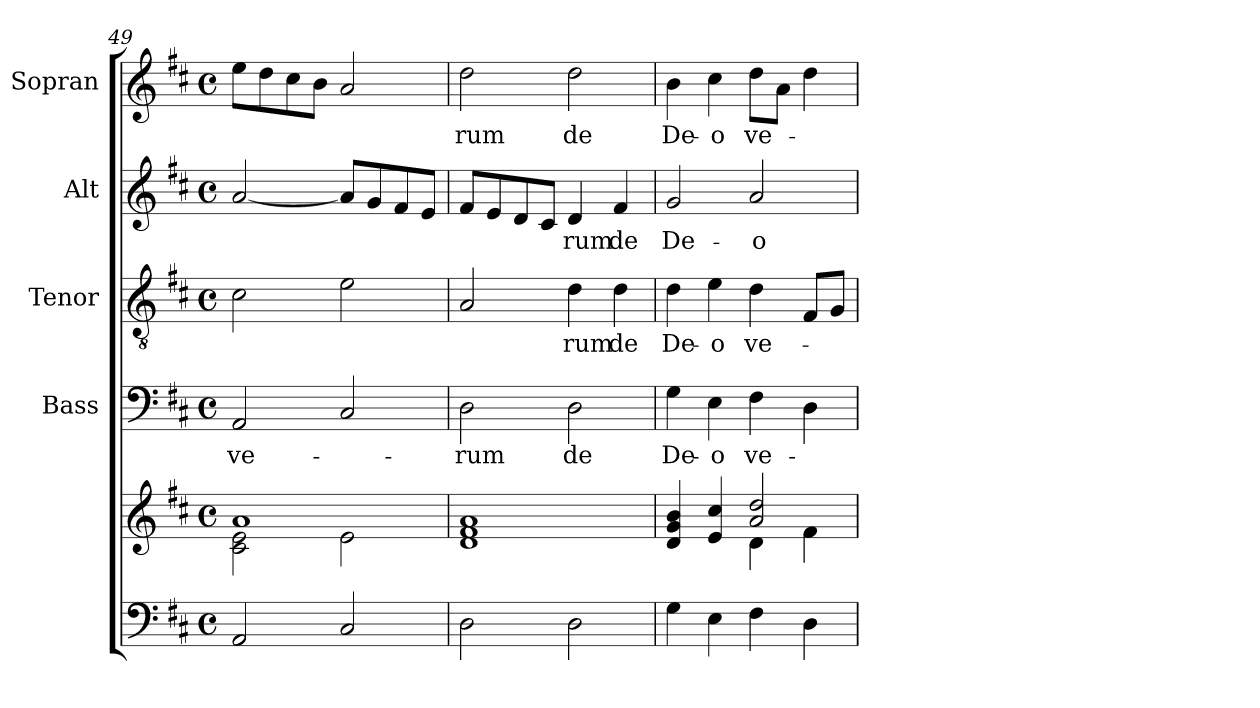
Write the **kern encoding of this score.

**kern	**kern	**kern	**text	**kern	**text	**kern	**text	**kern	**text
*part5	*part5	*part4	*part4	*part3	*part3	*part2	*part2	*part1	*part1
*staff6	*staff5	*staff4	*staff4	*staff3	*staff3	*staff2	*staff2	*staff1	*staff1
*	*	*I"Bass	*	*I"Tenor	*	*I"Alt	*	*I"Sopran	*
*	*	*I'B.	*	*I'T.	*	*I'A.	*	*I'S.	*
*clefF4	*clefG2	*clefF4	*	*clefGv2	*	*clefG2	*	*clefG2	*
*k[f#c#]	*k[f#c#]	*k[f#c#]	*	*k[f#c#]	*	*k[f#c#]	*	*k[f#c#]	*
*D:	*D:	*D:	*	*D:	*	*D:	*	*D:	*
*M4/4	*M4/4	*M4/4	*	*M4/4	*	*M4/4	*	*M4/4	*
*met(c)	*met(c)	*met(c)	*	*met(c)	*	*met(c)	*	*met(c)	*
=49	=49	=49	=49	=49	=49	=49	=49	=49	=49
*	*^	*	*	*	*	*	*	*	*
!	!	!	!	!LO:LY:b	!	!	!	!	!	!
2AA/	1a	2c#\ 2e\	2AA/	ve-	2c#\	.	[2a/	.	8ee\L	.
.	.	.	.	.	.	.	.	.	8dd\	.
.	.	.	.	.	.	.	.	.	8cc#\	.
.	.	.	.	.	.	.	.	.	8b\J	.
2C#/	.	2e\	2C#/	.	2e\	.	8a/L]	.	2a/	.
.	.	.	.	.	.	.	8g/	.	.	.
.	.	.	.	.	.	.	8f#/	.	.	.
.	.	.	.	.	.	.	8e/J	.	.	.
*	*v	*v	*	*	*	*	*	*	*	*
=50	=50	=50	=50	=50	=50	=50	=50	=50	=50
!	!	!	!LO:LY:b	!	!	!	!	!	!LO:LY:b
2D\	1d 1f# 1a	2D\	-rum	2A/	.	8f#/L	.	2dd\	-rum
.	.	.	.	.	.	8e/	.	.	.
.	.	.	.	.	.	8d/	.	.	.
.	.	.	.	.	.	8c#/J	.	.	.
!	!	!	!LO:LY:b	!	!LO:LY:b	!	!LO:LY:b	!	!LO:LY:b
2D\	.	2D\	de	4d\	-rum	4d/	-rum	2dd\	de
!	!	!	!	!	!LO:LY:b	!	!LO:LY:b	!	!
.	.	.	.	4d\	de	4f#/	de	.	.
=51	=51	=51	=51	=51	=51	=51	=51	=51	=51
*	*^	*	*	*	*	*	*	*	*
!	!	!	!	!LO:LY:b	!	!LO:LY:b	!	!LO:LY:b	!	!LO:LY:b
4G\	4d/ 4g/ 4b/	2ryy	4G\	De-	4d\	De-	2g/	De-	4b\	De-
!	!	!	!	!LO:LY:b	!	!LO:LY:b	!	!	!	!LO:LY:b
4E\	4e/ 4cc#/	.	4E\	-o	4e\	-o	.	.	4cc#\	-o
!	!	!	!	!LO:LY:b	!	!LO:LY:b	!	!LO:LY:b	!	!LO:LY:b
4F#\	2a/ 2dd/	4d\	4F#\	ve-	4d\	ve-	2a/	-o	8dd\L	ve-
.	.	.	.	.	.	.	.	.	8a\J	.
4D\	.	4f#\	4D\	.	8F#/L	.	.	.	4dd\	.
.	.	.	.	.	8G/J	.	.	.	.	.
*	*v	*v	*	*	*	*	*	*	*	*
=	=	=	=	=	=	=	=	=	=
*-	*-	*-	*-	*-	*-	*-	*-	*-	*-
